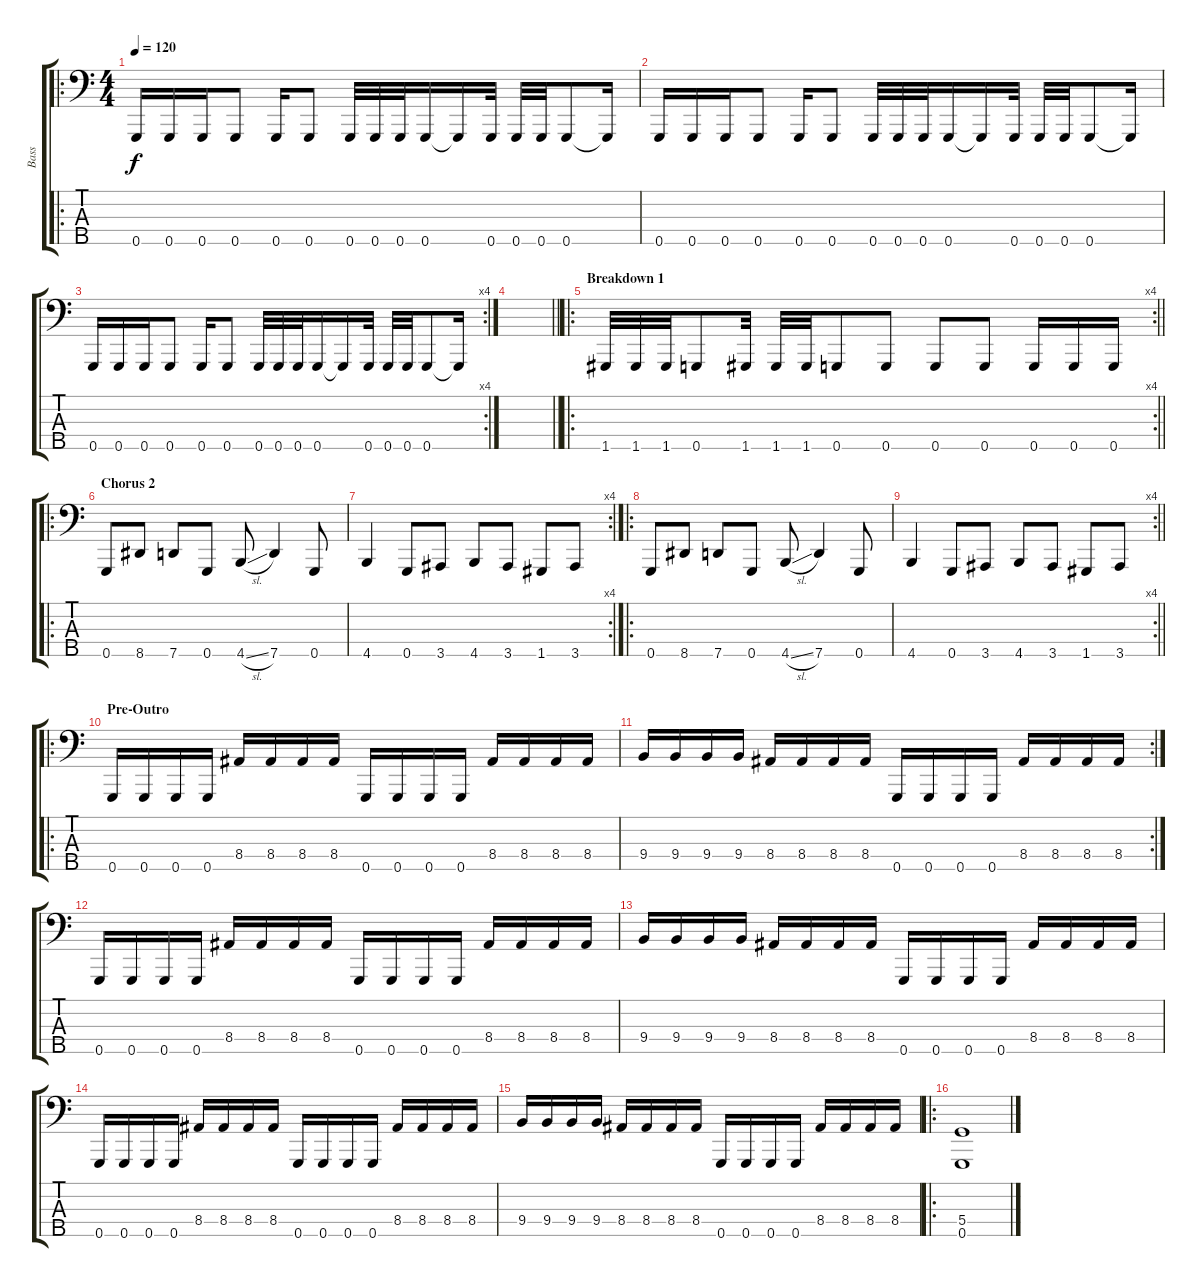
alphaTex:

\track ("Bass" "Bass") {instrument electricbasspick}
\staff {score tabs}
\tuning (F2 C2 G1 D1 G0) {hide}
\ro
\ts (4 4)
\tempo 120
\clef f4
\ks c
0.5.16{dy f} 0.5.16 0.5.16 0.5.8 0.5.16 0.5.8 0.5.32 0.5.32 0.5.32 0.5.16 0.5{t}.16 0.5.32 0.5.32 0.5.32 0.5.8 0.5{t}.16 |
0.5.16 0.5.16 0.5.16 0.5.8 0.5.16 0.5.8 0.5.32 0.5.32 0.5.32 0.5.16 0.5{t}.16 0.5.32 0.5.32 0.5.32 0.5.8 0.5{t}.16 |
\rc 4
0.5.16 0.5.16 0.5.16 0.5.8 0.5.16 0.5.8 0.5.32 0.5.32 0.5.32 0.5.16 0.5{t}.16 0.5.32 0.5.32 0.5.32 0.5.8 0.5{t}.16 |
\barLineRight lightlight
|
\ro
\rc 4
\section ("" "Breakdown 1")
\barLineRight lightlight
1.5.32 1.5.32 1.5.32 0.5.8 1.5.32 1.5.32 1.5.32 0.5.8 0.5.8 0.5.8 0.5.8 0.5.16 0.5.16 0.5.16 |
\ro
\section ("" "Chorus 2")
0.5.8 8.5.8 7.5.8 0.5.8 4.5{sl}.8 7.5.4 0.5.8 |
\rc 4
4.5.4 0.5.8 3.5.8 4.5.8 3.5.8 1.5.8 3.5.8 |
\ro
0.5.8 8.5.8 7.5.8 0.5.8 4.5{sl}.8 7.5.4 0.5.8 |
\rc 4
\barLineRight lightlight
4.5.4 0.5.8 3.5.8 4.5.8 3.5.8 1.5.8 3.5.8 |
\ro
\section ("" "Pre-Outro")
0.5.16 0.5.16 0.5.16 0.5.16 8.4.16 8.4.16 8.4.16 8.4.16 0.5.16 0.5.16 0.5.16 0.5.16 8.4.16 8.4.16 8.4.16 8.4.16 |
\rc 2
9.4.16 9.4.16 9.4.16 9.4.16 8.4.16 8.4.16 8.4.16 8.4.16 0.5.16 0.5.16 0.5.16 0.5.16 8.4.16 8.4.16 8.4.16 8.4.16 |
0.5.16 0.5.16 0.5.16 0.5.16 8.4.16 8.4.16 8.4.16 8.4.16 0.5.16 0.5.16 0.5.16 0.5.16 8.4.16 8.4.16 8.4.16 8.4.16 |
9.4.16 9.4.16 9.4.16 9.4.16 8.4.16 8.4.16 8.4.16 8.4.16 0.5.16 0.5.16 0.5.16 0.5.16 8.4.16 8.4.16 8.4.16 8.4.16 |
0.5.16 0.5.16 0.5.16 0.5.16 8.4.16 8.4.16 8.4.16 8.4.16 0.5.16 0.5.16 0.5.16 0.5.16 8.4.16 8.4.16 8.4.16 8.4.16 |
9.4.16 9.4.16 9.4.16 9.4.16 8.4.16 8.4.16 8.4.16 8.4.16 0.5.16 0.5.16 0.5.16 0.5.16 8.4.16 8.4.16 8.4.16 8.4.16 |
\ro
(5.4 0.5).1
